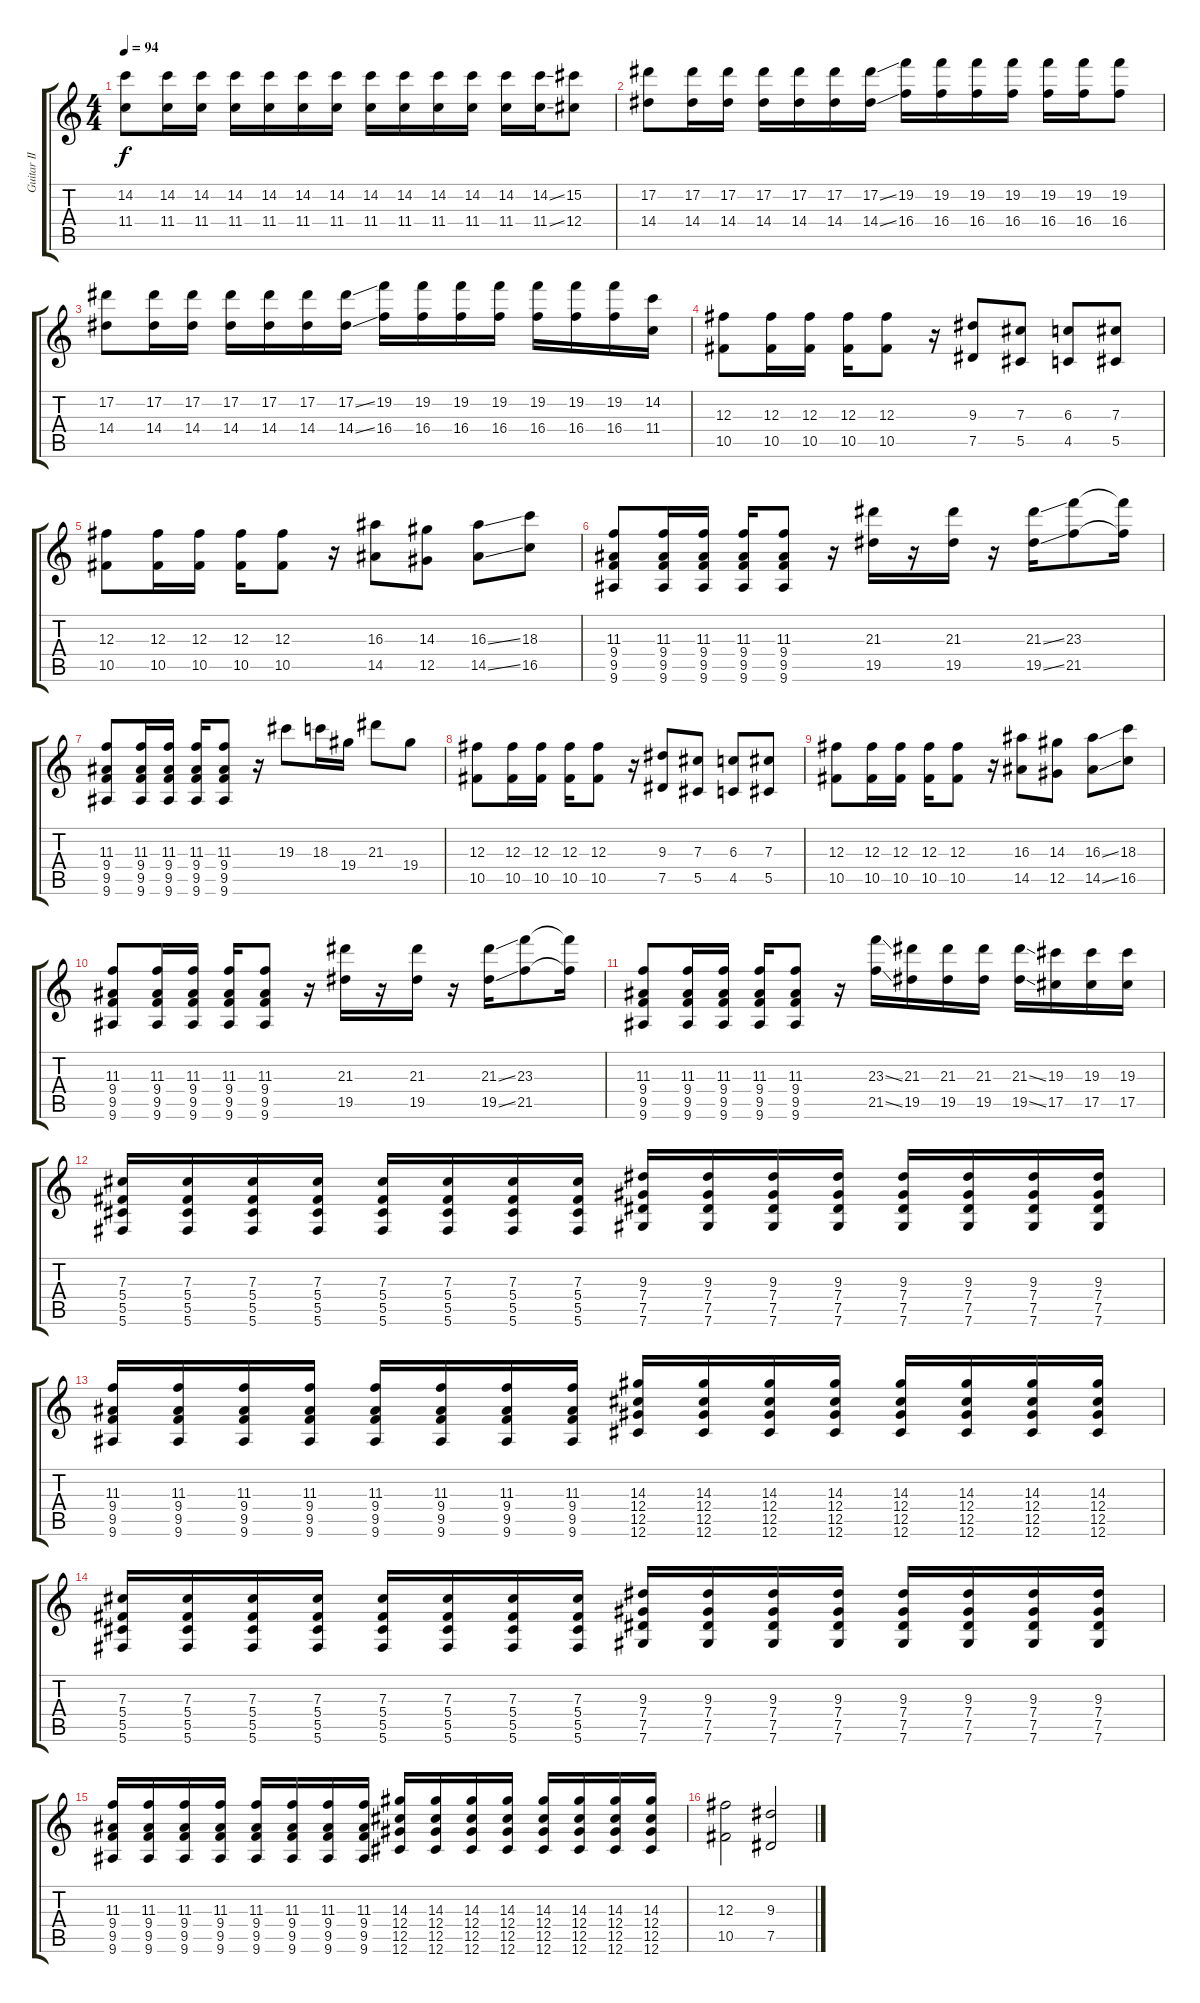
\track ("Guitar II" "Guitar II") {instrument distortionguitar}
\staff {score tabs}
\tuning (Eb4 Bb3 Gb3 Db3 Ab2 Db2) {hide}
\ts (4 4)
\tempo 94
\clef g2
\ks c
(14.2 11.4).8{dy f} (14.2 11.4).16 (14.2 11.4).16 (14.2 11.4).16 (14.2 11.4).16 (14.2 11.4).16 (14.2 11.4).16 (14.2 11.4).16 (14.2 11.4).16 (14.2 11.4).16 (14.2 11.4).16 (14.2 11.4).16 (14.2{ss} 11.4{ss}).16 (15.2 12.4).8 |
(17.2 14.4).8 (17.2 14.4).16 (17.2 14.4).16 (17.2 14.4).16 (17.2 14.4).16 (17.2 14.4).16 (17.2{ss} 14.4{ss}).16 (19.2 16.4).16 (19.2 16.4).16 (19.2 16.4).16 (19.2 16.4).16 (19.2 16.4).16 (19.2 16.4).16 (19.2 16.4).8 |
(17.2 14.4).8 (17.2 14.4).16 (17.2 14.4).16 (17.2 14.4).16 (17.2 14.4).16 (17.2 14.4).16 (17.2{ss} 14.4{ss}).16 (19.2 16.4).16 (19.2 16.4).16 (19.2 16.4).16 (19.2 16.4).16 (19.2 16.4).16 (19.2 16.4).16 (19.2 16.4).16 (14.2 11.4).16 |
(12.3 10.5).8 (12.3 10.5).16 (12.3 10.5).16 (12.3 10.5).16 (12.3 10.5).8 r.16 (9.3 7.5).8 (7.3 5.5).8 (6.3 4.5).8 (7.3 5.5).8 |
(12.3 10.5).8 (12.3 10.5).16 (12.3 10.5).16 (12.3 10.5).16 (12.3 10.5).8 r.16 (16.3 14.5).8 (14.3 12.5).8 (16.3{ss} 14.5{ss}).8 (18.3 16.5).8 |
(11.3 9.4 9.5 9.6).8 (11.3 9.4 9.5 9.6).16 (11.3 9.4 9.5 9.6).16 (11.3 9.4 9.5 9.6).16 (11.3 9.4 9.5 9.6).8 r.16 (21.3 19.5).16 r.16 (21.3 19.5).16 r.16 (21.3{ss} 19.5{ss}).16 (23.3 21.5).8 (23.3{t} 21.5{t}).16 |
(11.3 9.4 9.5 9.6).8 (11.3 9.4 9.5 9.6).16 (11.3 9.4 9.5 9.6).16 (11.3 9.4 9.5 9.6).16 (11.3 9.4 9.5 9.6).8 r.16 19.3.8 18.3.16 19.4.16 21.3.8 19.4.8 |
(12.3 10.5).8 (12.3 10.5).16 (12.3 10.5).16 (12.3 10.5).16 (12.3 10.5).8 r.16 (9.3 7.5).8 (7.3 5.5).8 (6.3 4.5).8 (7.3 5.5).8 |
(12.3 10.5).8 (12.3 10.5).16 (12.3 10.5).16 (12.3 10.5).16 (12.3 10.5).8 r.16 (16.3 14.5).8 (14.3 12.5).8 (16.3{ss} 14.5{ss}).8 (18.3 16.5).8 |
(11.3 9.4 9.5 9.6).8 (11.3 9.4 9.5 9.6).16 (11.3 9.4 9.5 9.6).16 (11.3 9.4 9.5 9.6).16 (11.3 9.4 9.5 9.6).8 r.16 (21.3 19.5).16 r.16 (21.3 19.5).16 r.16 (21.3{ss} 19.5{ss}).16 (23.3 21.5).8 (23.3{t} 21.5{t}).16 |
(11.3 9.4 9.5 9.6).8 (11.3 9.4 9.5 9.6).16 (11.3 9.4 9.5 9.6).16 (11.3 9.4 9.5 9.6).16 (11.3 9.4 9.5 9.6).8 r.16 (23.3{ss} 21.5{ss}).16 (21.3 19.5).16 (21.3 19.5).16 (21.3 19.5).16 (21.3{ss} 19.5{ss}).16 (19.3 17.5).16 (19.3 17.5).16 (19.3 17.5).16 |
(7.3 5.4 5.5 5.6).16 (7.3 5.4 5.5 5.6).16 (7.3 5.4 5.5 5.6).16 (7.3 5.4 5.5 5.6).16 (7.3 5.4 5.5 5.6).16 (7.3 5.4 5.5 5.6).16 (7.3 5.4 5.5 5.6).16 (7.3 5.4 5.5 5.6).16 (9.3 7.4 7.5 7.6).16 (9.3 7.4 7.5 7.6).16 (9.3 7.4 7.5 7.6).16 (9.3 7.4 7.5 7.6).16 (9.3 7.4 7.5 7.6).16 (9.3 7.4 7.5 7.6).16 (9.3 7.4 7.5 7.6).16 (9.3 7.4 7.5 7.6).16 |
(11.3 9.4 9.5 9.6).16 (11.3 9.4 9.5 9.6).16 (11.3 9.4 9.5 9.6).16 (11.3 9.4 9.5 9.6).16 (11.3 9.4 9.5 9.6).16 (11.3 9.4 9.5 9.6).16 (11.3 9.4 9.5 9.6).16 (11.3 9.4 9.5 9.6).16 (14.3 12.4 12.5 12.6).16 (14.3 12.4 12.5 12.6).16 (14.3 12.4 12.5 12.6).16 (14.3 12.4 12.5 12.6).16 (14.3 12.4 12.5 12.6).16 (14.3 12.4 12.5 12.6).16 (14.3 12.4 12.5 12.6).16 (14.3 12.4 12.5 12.6).16 |
(7.3 5.4 5.5 5.6).16 (7.3 5.4 5.5 5.6).16 (7.3 5.4 5.5 5.6).16 (7.3 5.4 5.5 5.6).16 (7.3 5.4 5.5 5.6).16 (7.3 5.4 5.5 5.6).16 (7.3 5.4 5.5 5.6).16 (7.3 5.4 5.5 5.6).16 (9.3 7.4 7.5 7.6).16 (9.3 7.4 7.5 7.6).16 (9.3 7.4 7.5 7.6).16 (9.3 7.4 7.5 7.6).16 (9.3 7.4 7.5 7.6).16 (9.3 7.4 7.5 7.6).16 (9.3 7.4 7.5 7.6).16 (9.3 7.4 7.5 7.6).16 |
(11.3 9.4 9.5 9.6).16 (11.3 9.4 9.5 9.6).16 (11.3 9.4 9.5 9.6).16 (11.3 9.4 9.5 9.6).16 (11.3 9.4 9.5 9.6).16 (11.3 9.4 9.5 9.6).16 (11.3 9.4 9.5 9.6).16 (11.3 9.4 9.5 9.6).16 (14.3 12.4 12.5 12.6).16 (14.3 12.4 12.5 12.6).16 (14.3 12.4 12.5 12.6).16 (14.3 12.4 12.5 12.6).16 (14.3 12.4 12.5 12.6).16 (14.3 12.4 12.5 12.6).16 (14.3 12.4 12.5 12.6).16 (14.3 12.4 12.5 12.6).16 |
(12.3 10.5).2 (9.3 7.5).2
